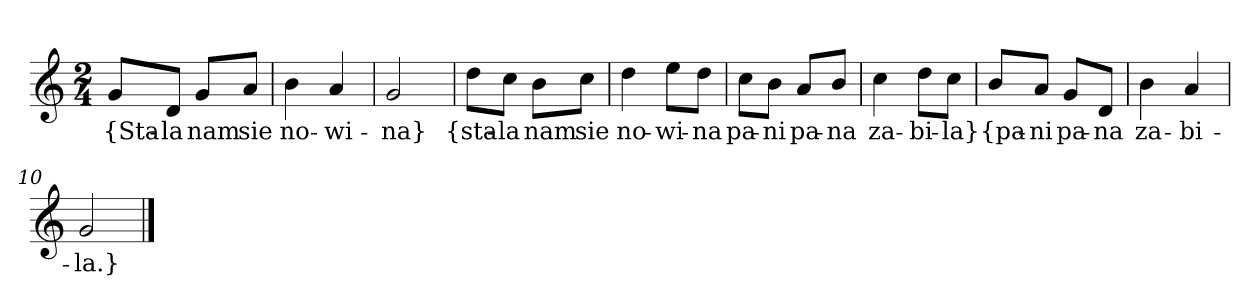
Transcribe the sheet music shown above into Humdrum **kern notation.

**kern	**text
*part1	*part1
*staff1	*staff1
*clefG2	*
*k[]	*
*M2/4	*
=	=
8g/L	{Sta-
8d/J	-la
8g/L	nam
8a/J	sie
=2	=2
4b	no-
4a	-wi-
=3	=3
2g	-na}
=4y	=4y
8dd\L	{sta-
8cc\J	-la
8b\L	nam
8cc\J	sie
=5	=5
4dd	no-
8ee\L	-wi-
8dd\J	-na
=6	=6
8cc\L	pa-
8b\J	-ni
8a/L	pa-
8b/J	-na
=7	=7
4cc	za-
8dd\L	-bi-
8cc\J	-la}
=8y	=8y
8b/L	{pa-
8a/J	-ni
8g/L	pa-
8d/J	-na
=9	=9
4b	za-
4a	-bi-
=10	=10
2g	-la.}
==	==
*-	*-
